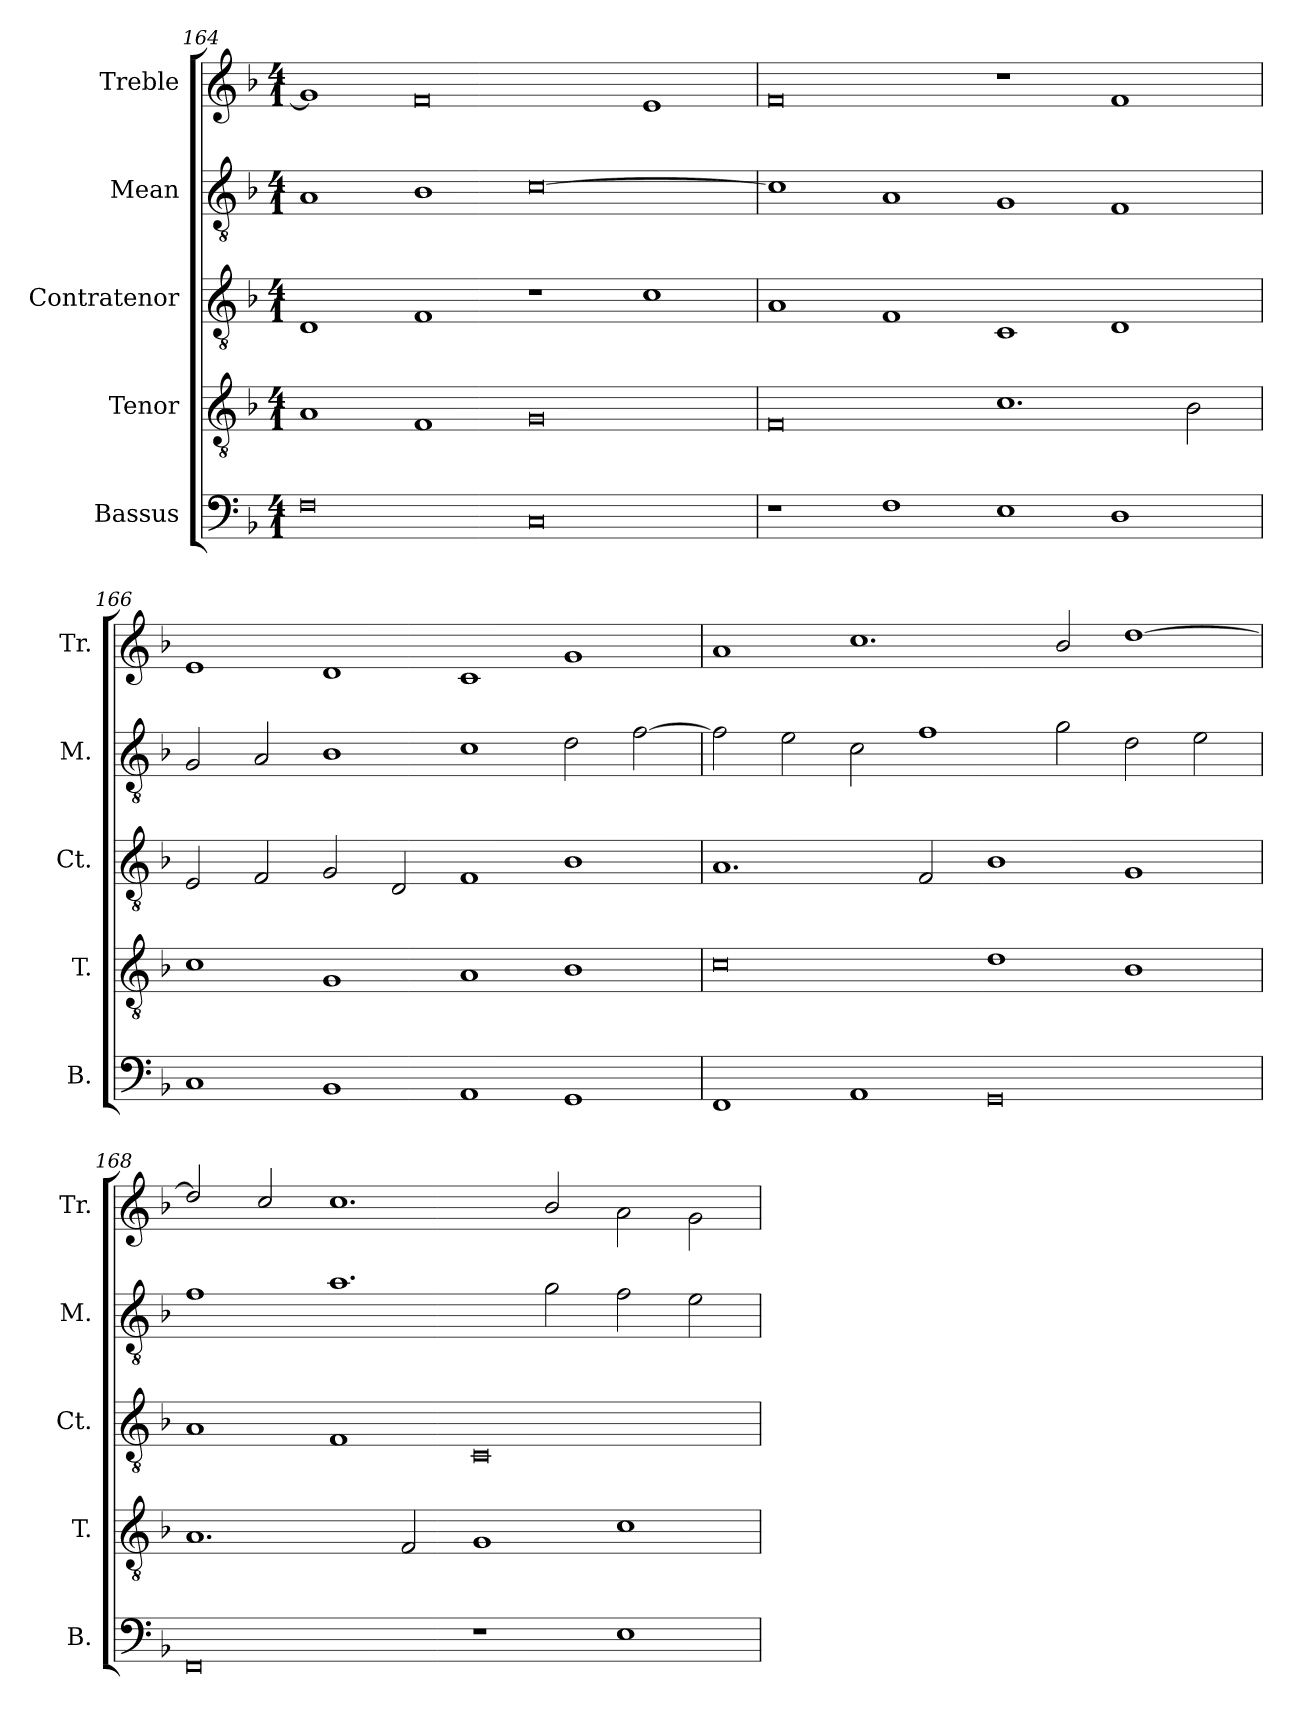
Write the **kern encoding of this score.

**kern	**kern	**kern	**kern	**kern
*part5	*part4	*part3	*part2	*part1
*staff5	*staff4	*staff3	*staff2	*staff1
*I"Bassus	*I"Tenor	*I"Contratenor	*I"Mean	*I"Treble
*I'B.	*I'T.	*I'Ct.	*I'M.	*I'Tr.
*clefF4	*clefGv2	*clefGv2	*clefGv2	*clefG2
*	*ITrd7c12	*ITrd7c12	*ITrd7c12	*
*k[b-]	*k[b-]	*k[b-]	*k[b-]	*k[b-]
*F:	*F:	*F:	*F:	*F:
*M4/1	*M4/1	*M4/1	*M4/1	*M4/1
=164	=164	=164	=164	=164
0Fi	1AAi	1DDi	1AAi	1gi]
.	1FFi	1FFi	1BB-i	0fi
0Ci	0GGi	1r	[>0Ci	.
.	.	1Ci	.	1ei
!!LO:PB:g=z
=165`	=165`	=165`	=165`	=165`
1r	0FFi	1AAi	1Ci]	0fi
1Fi	.	1FFi	1AAi	.
1Ei	1.Ci	1CCi	1GGi	1r
1Di	.	1DDi	1FFi	1fi
.	2BB-i\	.	.	.
=166`	=166`	=166`	=166`	=166`
1Ci	1Ci	2EEi/	2GGi/	1ei
.	.	2FFi/	2AAi/	.
1BB-i	1GGi	2GGi/	1BB-i	1di
.	.	2DDi/	.	.
1AAi	1AAi	1FFi	1Ci	1ci
1GGi	1BB-i	1BB-i	2Di\	1gi
.	.	.	[>2Fi\	.
=167`	=167`	=167`	=167`	=167`
1FFi	0Ci	1.AAi	2Fi\]	1ai
.	.	.	2Ei\	.
1AAi	.	.	2Ci\	1.cci
.	.	2FFi/	1Fi	.
0GGi	1Di	1BB-i	.	.
.	.	.	2Gi\	2b-i/
.	1BB-i	1GGi	2Di\	[<1ddi
.	.	.	2Ei\	.
!!LO:LB:g=z
=168`	=168`	=168`	=168`	=168`
0FFi	1.AAi	1AAi	1Fi	2ddi/]
.	.	.	.	2cci/
.	.	1FFi	1.Ai	1.cci
.	2FFi/	.	.	.
1r	1GGi	0CCi	.	.
.	.	.	2Gi\	2b-i/
1Ei	1Ci	.	2Fi\	2ai\
.	.	.	2Ei\	2gi\
=`	=`	=`	=`	=`
*-	*-	*-	*-	*-
